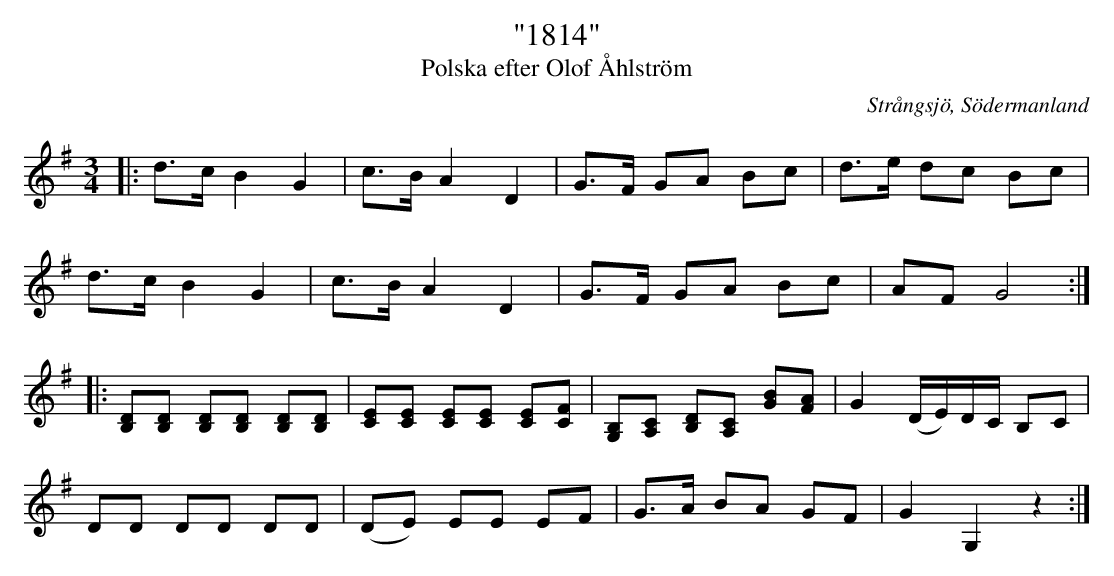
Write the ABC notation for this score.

X:1
T: "1814"
T: Polska efter Olof Åhlström
O: Strångsjö, Södermanland
M: 3/4
L: 1/16
K: G
|: d3c B4 G4 | c3B A4 D4 | G3F G2A2 B2c2 | d3e d2c2 B2c2 |
d3c B4 G4 | c3B A4 D4 | G3F G2A2 B2c2 | A2F2 G8 :|
|: [D2B,2][D2B,2] [D2B,2][D2B,2] [D2B,2][D2B,2] | [C2E2][C2E2] [C2E2][C2E2] [C2E2][C2F2] | [B,2G,2][C2A,2] [D2B,2][C2A,2] [B2G2][A2F2] | G4 (DE)DC B,2C2 |
D2D2 D2D2 D2D2 | (D2E2) E2E2 E2F2 | G2>A2 B2A2 G2F2 | G4 G,4 z4 :|
